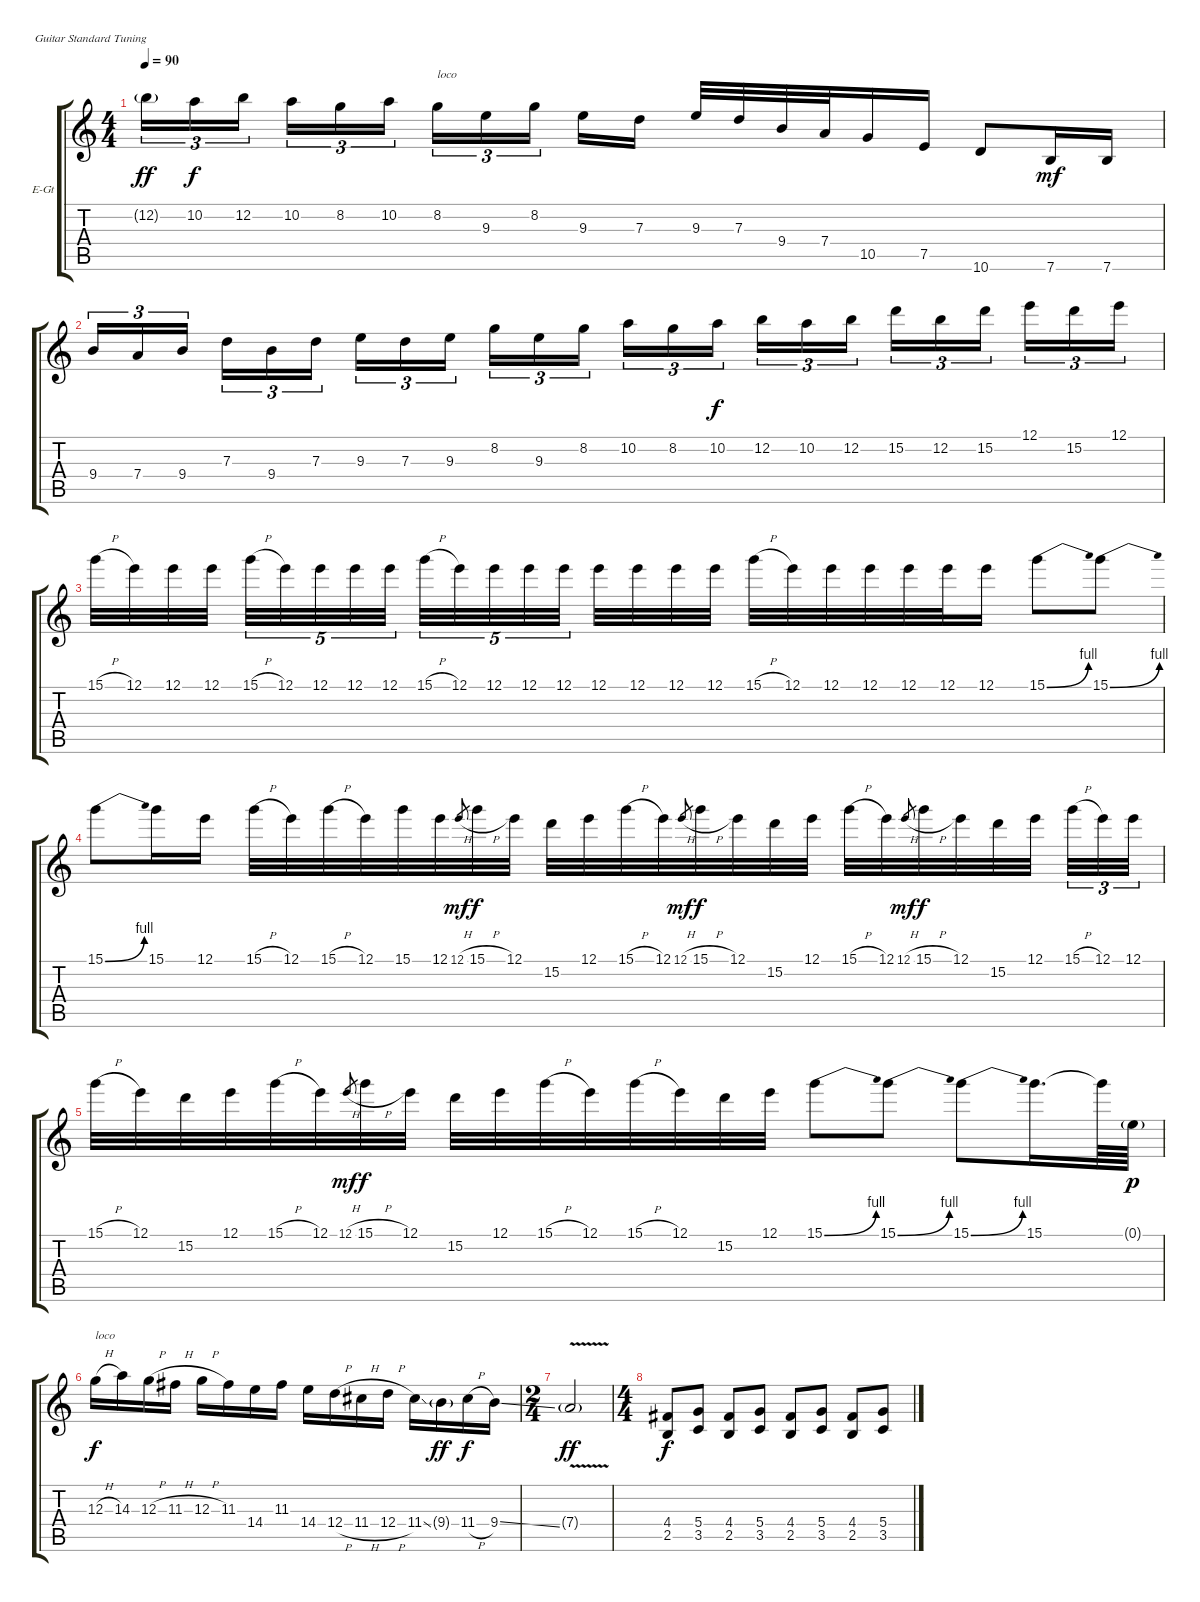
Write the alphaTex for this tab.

\bracketExtendMode groupsimilarinstruments
\firstSystemTrackNameOrientation horizontal
\otherSystemsTrackNameOrientation horizontal
\track ("Gtr II Lead" "E-Gt") {instrument overdrivenguitar}
\staff {score tabs}
\tuning (E4 B3 G3 D3 A2 E2)
\ts (4 4)
\tempo 90
\clef g2
\ks c
12.2{g}.16{tu (3 2) dy ff} 10.2.16{tu (3 2) dy f} 12.2.16{tu (3 2)} 10.2.16{tu (3 2)} 8.2.16{tu (3 2)} 10.2.16{tu (3 2)} 8.2.16{tu (3 2) txt "loco"} 9.3.16{tu (3 2)} 8.2.16{tu (3 2)} 9.3.16 7.3.16 9.3.32 7.3.32 9.4.32 7.4.32 10.5.16 7.5.16 10.6.8 7.6.16{dy mf} 7.6.16 |
9.4.16{tu (3 2)} 7.4.16{tu (3 2)} 9.4.16{tu (3 2)} 7.3.16{tu (3 2)} 9.4.16{tu (3 2)} 7.3.16{tu (3 2)} 9.3.16{tu (3 2)} 7.3.16{tu (3 2)} 9.3.16{tu (3 2)} 8.2.16{tu (3 2)} 9.3.16{tu (3 2)} 8.2.16{tu (3 2)} 10.2.16{tu (3 2)} 8.2.16{tu (3 2)} 10.2.16{tu (3 2) dy f} 12.2.16{tu (3 2)} 10.2.16{tu (3 2)} 12.2.16{tu (3 2)} 15.2.16{tu (3 2)} 12.2.16{tu (3 2)} 15.2.16{tu (3 2)} 12.1.16{tu (3 2)} 15.2.16{tu (3 2)} 12.1.16{tu (3 2)} |
15.1{h}.32 12.1.32 12.1.32 12.1.32 15.1{h}.32{tu (5 4)} 12.1.32{tu (5 4)} 12.1.32{tu (5 4)} 12.1.32{tu (5 4)} 12.1.32{tu (5 4)} 15.1{h}.32{tu (5 4)} 12.1.32{tu (5 4)} 12.1.32{tu (5 4)} 12.1.32{tu (5 4)} 12.1.32{tu (5 4)} 12.1.32 12.1.32 12.1.32 12.1.32 15.1{h}.32 12.1.32 12.1.32 12.1.32 12.1.32 12.1.32 12.1.16 15.1{be (bend 0 0 60 4)}.8 15.1{be (bend 0 0 60 4)}.8 |
15.1{be (bend 0 0 60 4)}.8 15.1.16 12.1.16 15.1{h}.32 12.1.32 15.1{h}.32 12.1.32 15.1.32 12.1.32 12.1{h}.8{gr dy mf} 15.1{h}.32{dy f} 12.1.32 15.2.32 12.1.32 15.1{h}.32 12.1.32 12.1{h}.8{gr dy mf} 15.1{h}.32{dy f} 12.1.32 15.2.32 12.1.32 15.1{h}.32 12.1.32 12.1{h}.8{gr dy mf} 15.1{h}.32{dy f} 12.1.32 15.2.32 12.1.32 15.1{h}.32{tu (3 2)} 12.1.32{tu (3 2)} 12.1.32{tu (3 2)} |
15.1{h}.32 12.1.32 15.2.32 12.1.32 15.1{h}.32 12.1.32 12.1{h}.8{gr dy mf} 15.1{h}.32{dy f} 12.1.32 15.2.32 12.1.32 15.1{h}.32 12.1.32 15.1{h}.32 12.1.32 15.2.32 12.1.32 15.1{be (bend 0 0 60 4)}.8 15.1{be (bend 0 0 60 4)}.8 15.1{be (bend 0 0 60 4)}.8 15.1.16{d} 15.1{t}.64 0.1{g}.64{dy p} |
12.3{h}.16{txt "loco" dy f} 14.3.16 12.3{h}.16 11.3{h}.16 12.3{h}.16 11.3.16 14.4.16 11.3.16 14.4.16 12.4{h}.16 11.4{h}.16 12.4{h}.16 11.4{ss}.16 9.4{g}.16{dy ff} 11.4{h}.16{dy f} 9.4{ss}.16 |
\ts (2 4)
\beaming (8 2 2)
7.4{v g}.2{dy ff} |
\ts (4 4)
\beaming (8 2 2 2 2)
(4.4 2.5).8{dy f} (5.4 3.5).8 (4.4 2.5).8 (5.4 3.5).8 (4.4 2.5).8 (5.4 3.5).8 (4.4 2.5).8 (5.4 3.5).8
